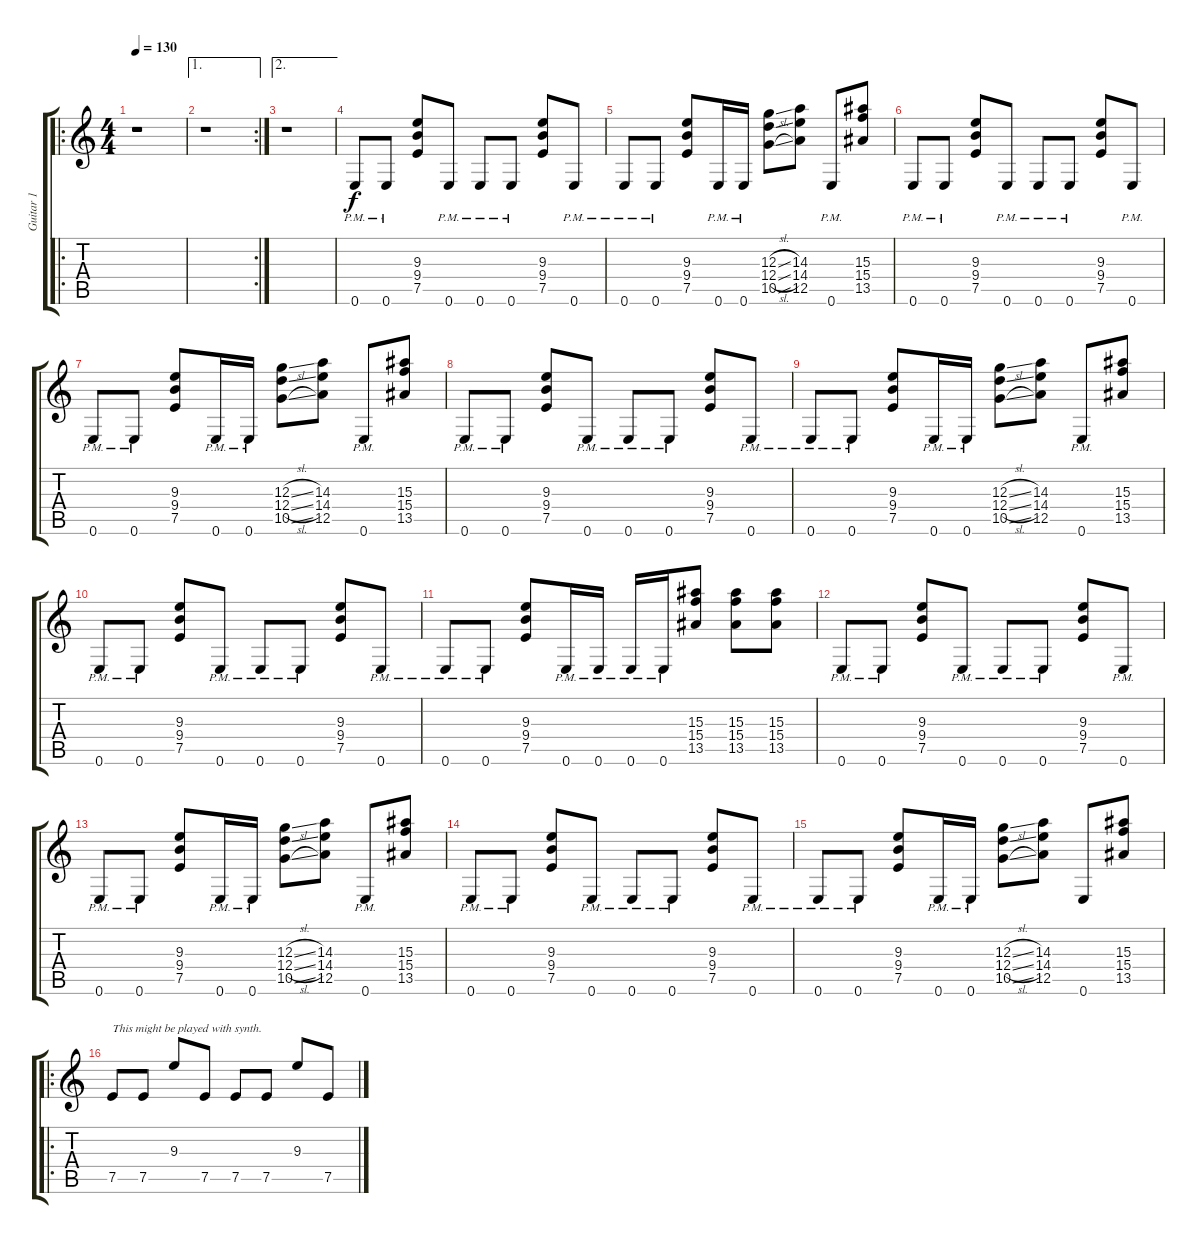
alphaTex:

\track ("Guitar 1" "Guitar 1") {instrument distortionguitar}
\staff {score tabs}
\tuning (E4 B3 G3 D3 A2 E2) {hide}
\ro
\ts (4 4)
\tempo 130
\clef g2
\ks c
r.1{dy f instrument distortionguitar} |
\ae 1
\rc 2
r.1 |
\ae 2
r.1 |
0.6{pm}.8 0.6{pm}.8 (9.3 9.4 7.5).8 0.6{pm}.8 0.6{pm}.8 0.6{pm}.8 (9.3 9.4 7.5).8 0.6{pm}.8 |
0.6{pm}.8 0.6{pm}.8 (9.3 9.4 7.5).8 0.6{pm}.16 0.6{pm}.16 (12.3{sl} 12.4{sl} 10.5{sl}).8 (14.3 14.4 12.5).8 0.6{pm}.8 (15.3 15.4 13.5).8 |
0.6{pm}.8 0.6{pm}.8 (9.3 9.4 7.5).8 0.6{pm}.8 0.6{pm}.8 0.6{pm}.8 (9.3 9.4 7.5).8 0.6{pm}.8 |
0.6{pm}.8 0.6{pm}.8 (9.3 9.4 7.5).8 0.6{pm}.16 0.6{pm}.16 (12.3{sl} 12.4{sl} 10.5{sl}).8 (14.3 14.4 12.5).8 0.6{pm}.8 (15.3 15.4 13.5).8 |
0.6{pm}.8 0.6{pm}.8 (9.3 9.4 7.5).8 0.6{pm}.8 0.6{pm}.8 0.6{pm}.8 (9.3 9.4 7.5).8 0.6{pm}.8 |
0.6{pm}.8 0.6{pm}.8 (9.3 9.4 7.5).8 0.6{pm}.16 0.6{pm}.16 (12.3{sl} 12.4{sl} 10.5{sl}).8 (14.3 14.4 12.5).8 0.6{pm}.8 (15.3 15.4 13.5).8 |
0.6{pm}.8 0.6{pm}.8 (9.3 9.4 7.5).8 0.6{pm}.8 0.6{pm}.8 0.6{pm}.8 (9.3 9.4 7.5).8 0.6{pm}.8 |
0.6{pm}.8 0.6{pm}.8 (9.3 9.4 7.5).8 0.6{pm}.16 0.6{pm}.16 0.6{pm}.16 0.6{pm}.16 (15.3 15.4 13.5).8 (15.3 15.4 13.5).8 (15.3 15.4 13.5).8 |
0.6{pm}.8 0.6{pm}.8 (9.3 9.4 7.5).8 0.6{pm}.8 0.6{pm}.8 0.6{pm}.8 (9.3 9.4 7.5).8 0.6{pm}.8 |
0.6{pm}.8 0.6{pm}.8 (9.3 9.4 7.5).8 0.6{pm}.16 0.6{pm}.16 (12.3{sl} 12.4{sl} 10.5{sl}).8 (14.3 14.4 12.5).8 0.6{pm}.8 (15.3 15.4 13.5).8 |
0.6{pm}.8 0.6{pm}.8 (9.3 9.4 7.5).8 0.6{pm}.8 0.6{pm}.8 0.6{pm}.8 (9.3 9.4 7.5).8 0.6{pm}.8 |
0.6{pm}.8 0.6{pm}.8 (9.3 9.4 7.5).8 0.6{pm}.16 0.6{pm}.16 (12.3{sl} 12.4{sl} 10.5{sl}).8 (14.3 14.4 12.5).8 0.6.8 (15.3 15.4 13.5).8 |
\ro
7.5.8{txt "This might be played with synth." volume 5 instrument overdrivenguitar} 7.5.8 9.3.8 7.5.8 7.5.8 7.5.8 9.3.8 7.5.8
